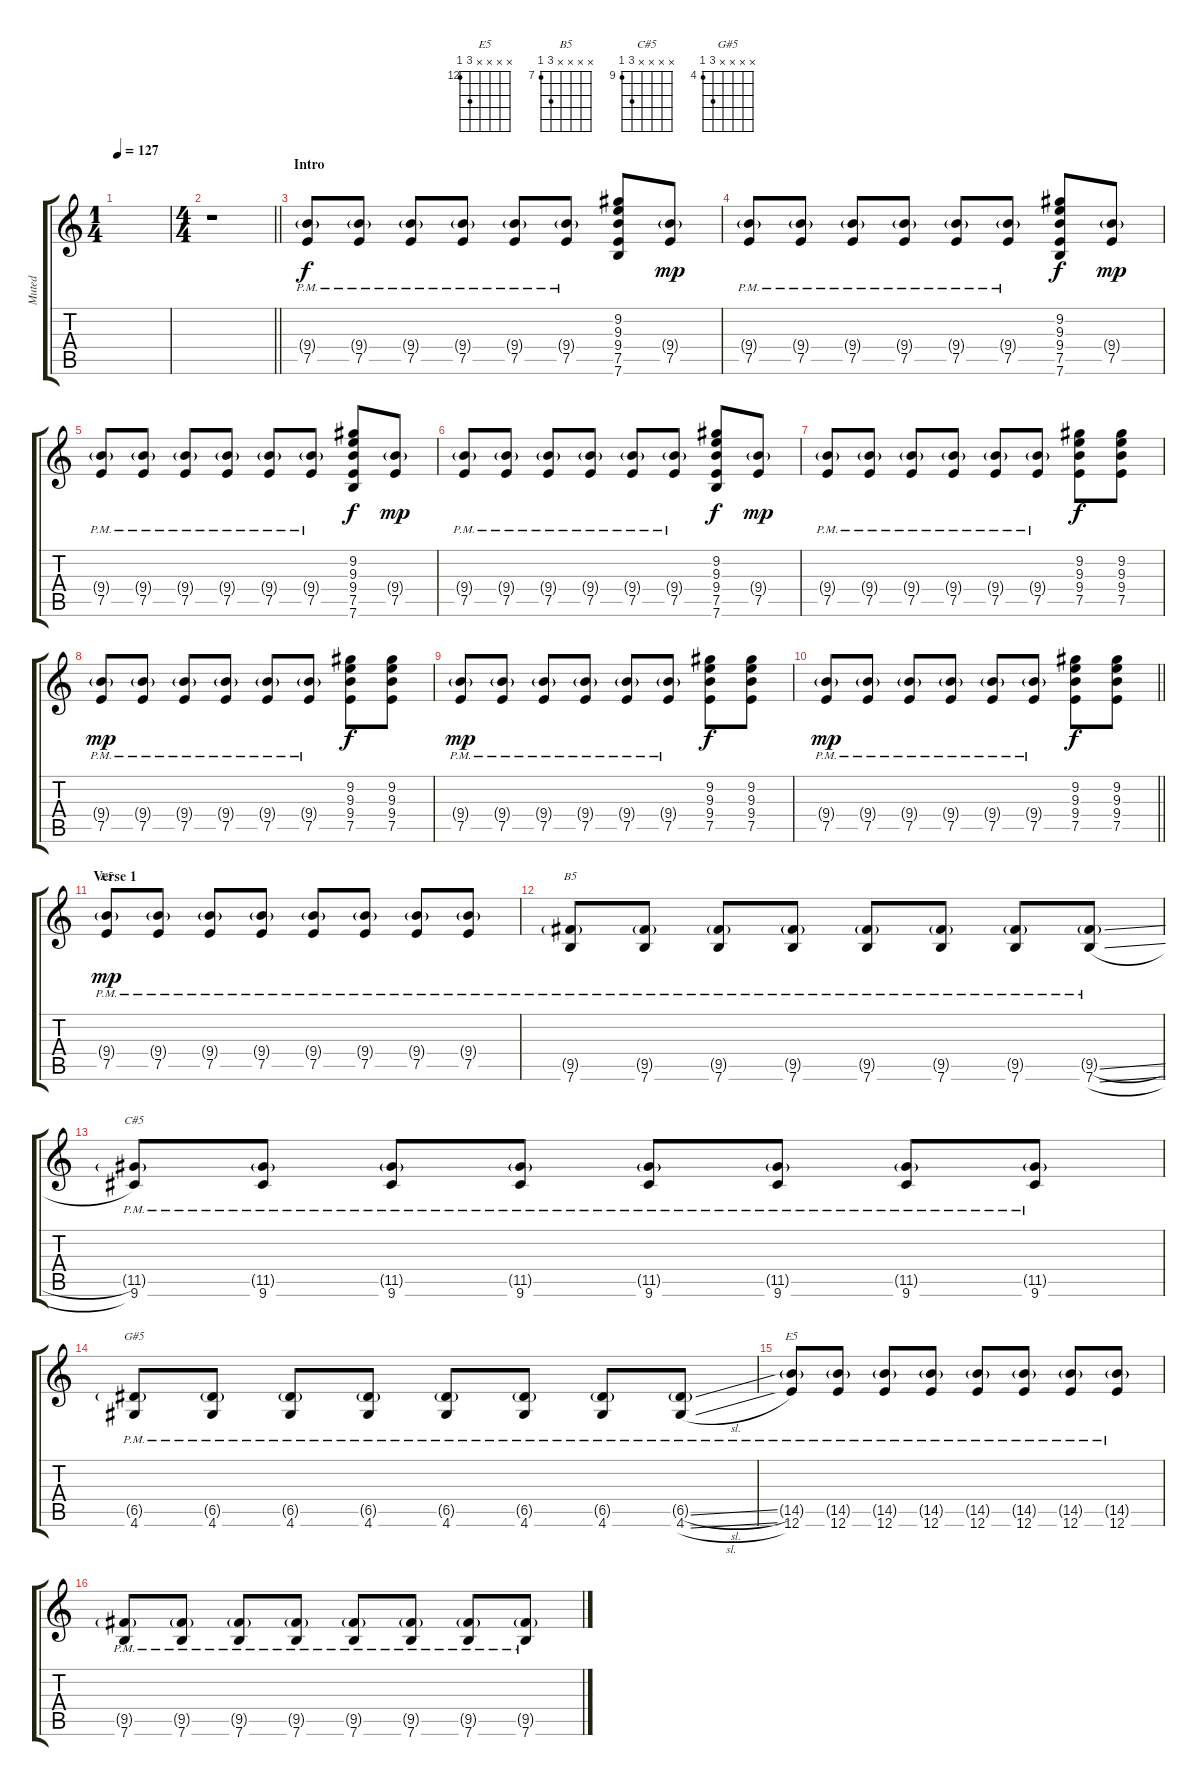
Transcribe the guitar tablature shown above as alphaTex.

\track ("Muted" "Muted") {instrument electricguitarmuted}
\staff {score tabs}
\tuning (E4 B3 G3 D3 A2 E2) {hide}
\chord ("E5" x x x 9 7 x) {firstfret 7}
\chord ("B5" x x x x 9 7) {firstfret 7}
\chord ("C#5" x x x x 11 9) {firstfret 9}
\chord ("G#5" x x x x 6 4) {firstfret 4}
\chord ("E5" x x x x 14 12) {firstfret 12}
\ts (1 4)
\tempo 127
\clef g2
\ks c
|
\ts (4 4)
\barLineRight lightlight
r.1 |
\section ("" "Intro")
(9.4{g} 7.5{pm}).8 (9.4{g} 7.5{pm}).8 (9.4{g} 7.5{pm}).8 (9.4{g} 7.5{pm}).8 (9.4{g} 7.5{pm}).8 (9.4{g} 7.5{pm}).8 (9.2 9.3 9.4 7.5 7.6).8{dy f} (9.4{g} 7.5).8{dy mp} |
(9.4{g} 7.5{pm}).8 (9.4{g} 7.5{pm}).8 (9.4{g} 7.5{pm}).8 (9.4{g} 7.5{pm}).8 (9.4{g} 7.5{pm}).8 (9.4{g} 7.5{pm}).8 (9.2 9.3 9.4 7.5 7.6).8{dy f} (9.4{g} 7.5).8{dy mp} |
(9.4{g} 7.5{pm}).8 (9.4{g} 7.5{pm}).8 (9.4{g} 7.5{pm}).8 (9.4{g} 7.5{pm}).8 (9.4{g} 7.5{pm}).8 (9.4{g} 7.5{pm}).8 (9.2 9.3 9.4 7.5 7.6).8{dy f} (9.4{g} 7.5).8{dy mp} |
(9.4{g} 7.5{pm}).8 (9.4{g} 7.5{pm}).8 (9.4{g} 7.5{pm}).8 (9.4{g} 7.5{pm}).8 (9.4{g} 7.5{pm}).8 (9.4{g} 7.5{pm}).8 (9.2 9.3 9.4 7.5 7.6).8{dy f} (9.4{g} 7.5).8{dy mp} |
(9.4{g} 7.5{pm}).8 (9.4{g} 7.5{pm}).8 (9.4{g} 7.5{pm}).8 (9.4{g} 7.5{pm}).8 (9.4{g} 7.5{pm}).8 (9.4{g} 7.5{pm}).8 (9.2 9.3 9.4 7.5).8{dy f} (9.2 9.3 9.4 7.5).8 |
(9.4{g} 7.5{pm}).8{dy mp} (9.4{g} 7.5{pm}).8 (9.4{g} 7.5{pm}).8 (9.4{g} 7.5{pm}).8 (9.4{g} 7.5{pm}).8 (9.4{g} 7.5{pm}).8 (9.2 9.3 9.4 7.5).8{dy f} (9.2 9.3 9.4 7.5).8 |
(9.4{g} 7.5{pm}).8{dy mp} (9.4{g} 7.5{pm}).8 (9.4{g} 7.5{pm}).8 (9.4{g} 7.5{pm}).8 (9.4{g} 7.5{pm}).8 (9.4{g} 7.5{pm}).8 (9.2 9.3 9.4 7.5).8{dy f} (9.2 9.3 9.4 7.5).8 |
\barLineRight lightlight
(9.4{g} 7.5{pm}).8{dy mp} (9.4{g} 7.5{pm}).8 (9.4{g} 7.5{pm}).8 (9.4{g} 7.5{pm}).8 (9.4{g} 7.5{pm}).8 (9.4{g} 7.5{pm}).8 (9.2 9.3 9.4 7.5).8{dy f} (9.2 9.3 9.4 7.5).8 |
\section ("" "Verse 1")
(9.4{g} 7.5{pm}).8{ch "E5" dy mp} (9.4{g} 7.5{pm}).8 (9.4{g} 7.5{pm}).8 (9.4{g} 7.5{pm}).8 (9.4{g} 7.5{pm}).8 (9.4{g} 7.5{pm}).8 (9.4{g} 7.5{pm}).8 (9.4{g} 7.5{pm}).8 |
(9.5{g pm} 7.6{pm}).8{ch "B5"} (9.5{g pm} 7.6{pm}).8 (9.5{g pm} 7.6{pm}).8 (9.5{g pm} 7.6{pm}).8 (9.5{g pm} 7.6{pm}).8 (9.5{g pm} 7.6{pm}).8 (9.5{g pm} 7.6{pm}).8 (9.5{sl g pm} 7.6{sl pm}).8 |
(11.5{g pm} 9.6{pm}).8{ch "C#5"} (11.5{g pm} 9.6{pm}).8 (11.5{g pm} 9.6{pm}).8 (11.5{g pm} 9.6{pm}).8 (11.5{g pm} 9.6{pm}).8 (11.5{g pm} 9.6{pm}).8 (11.5{g pm} 9.6{pm}).8 (11.5{g pm} 9.6{pm}).8 |
(6.5{g pm} 4.6{pm}).8{ch "G#5"} (6.5{g pm} 4.6{pm}).8 (6.5{g pm} 4.6{pm}).8 (6.5{g pm} 4.6{pm}).8 (6.5{g pm} 4.6{pm}).8 (6.5{g pm} 4.6{pm}).8 (6.5{g pm} 4.6{pm}).8 (6.5{sl g pm} 4.6{sl pm}).8 |
(14.5{g pm} 12.6).8{ch "E5"} (14.5{g pm} 12.6).8 (14.5{g pm} 12.6).8 (14.5{g pm} 12.6).8 (14.5{g pm} 12.6).8 (14.5{g pm} 12.6).8 (14.5{g pm} 12.6).8 (14.5{g pm} 12.6).8 |
(9.5{g pm} 7.6{pm}).8 (9.5{g pm} 7.6{pm}).8 (9.5{g pm} 7.6{pm}).8 (9.5{g pm} 7.6{pm}).8 (9.5{g pm} 7.6{pm}).8 (9.5{g pm} 7.6{pm}).8 (9.5{g pm} 7.6{pm}).8 (9.5{g pm} 7.6{pm}).8
